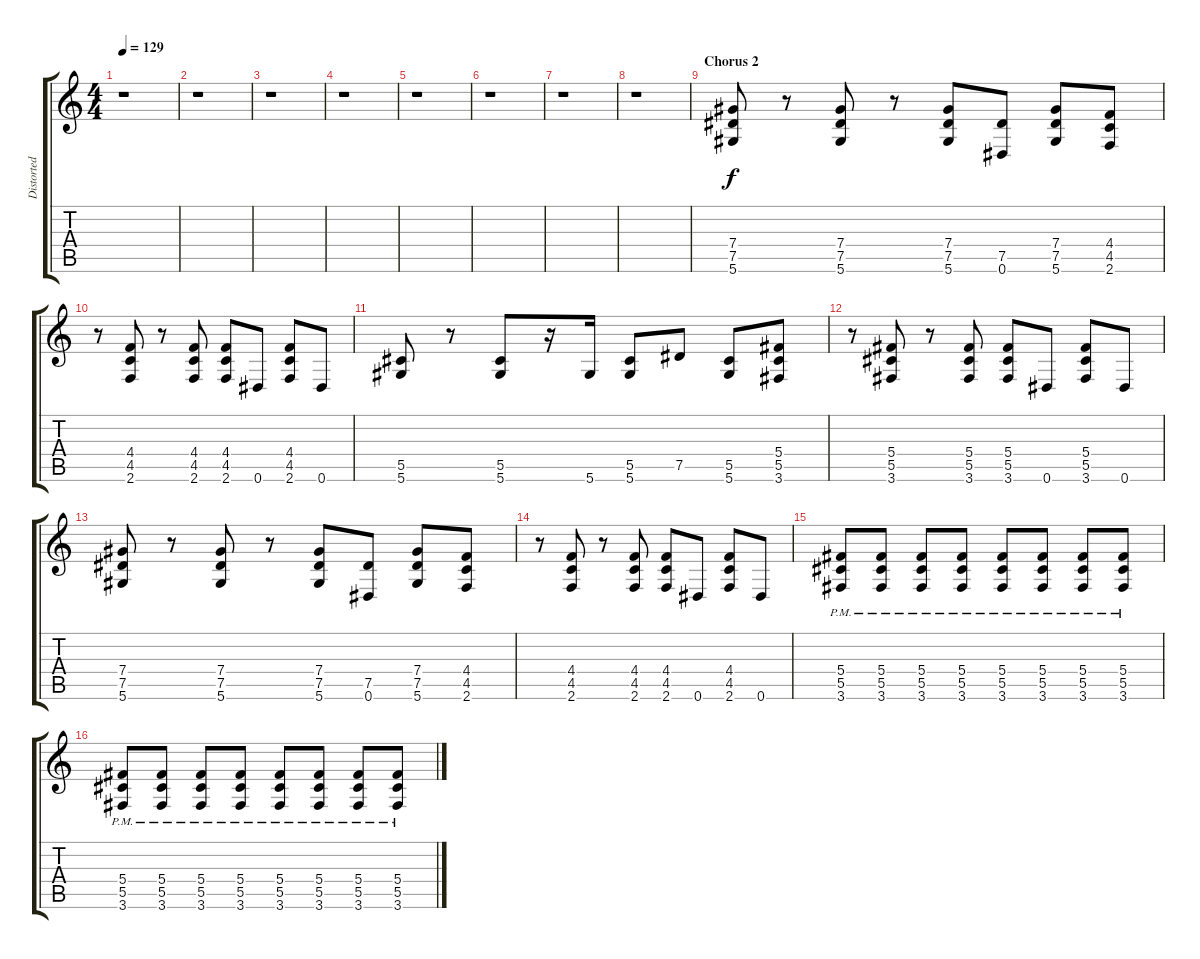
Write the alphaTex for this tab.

\track ("Distorted Chorus (2 Guitars)" "Distorted ") {instrument distortionguitar}
\staff {score tabs}
\tuning (Eb4 Bb3 Gb3 Db3 Ab2 Eb2) {hide}
\ts (4 4)
\tempo 129
\clef g2
\ks c
r.1{dy f} |
r.1 |
r.1 |
r.1 |
r.1 |
r.1 |
r.1 |
r.1 |
\section ("" "Chorus 2")
(7.4 7.5 5.6).8 r.8 (7.4 7.5 5.6).8 r.8 (7.4 7.5 5.6).8 (7.5 0.6).8 (7.4 7.5 5.6).8 (4.4 4.5 2.6).8 |
r.8 (4.4 4.5 2.6).8 r.8 (4.4 4.5 2.6).8 (4.4 4.5 2.6).8 0.6.8 (4.4 4.5 2.6).8 0.6.8 |
(5.5 5.6).8 r.8 (5.5 5.6).8 r.16 5.6.16 (5.5 5.6).8 7.5.8 (5.5 5.6).8 (5.4 5.5 3.6).8 |
r.8 (5.4 5.5 3.6).8 r.8 (5.4 5.5 3.6).8 (5.4 5.5 3.6).8 0.6.8 (5.4 5.5 3.6).8 0.6.8 |
(7.4 7.5 5.6).8 r.8 (7.4 7.5 5.6).8 r.8 (7.4 7.5 5.6).8 (7.5 0.6).8 (7.4 7.5 5.6).8 (4.4 4.5 2.6).8 |
r.8 (4.4 4.5 2.6).8 r.8 (4.4 4.5 2.6).8 (4.4 4.5 2.6).8 0.6.8 (4.4 4.5 2.6).8 0.6.8 |
(5.4{pm} 5.5{pm} 3.6).8 (5.4{pm} 5.5{pm} 3.6).8 (5.4{pm} 5.5{pm} 3.6).8 (5.4{pm} 5.5{pm} 3.6).8 (5.4{pm} 5.5{pm} 3.6).8 (5.4{pm} 5.5{pm} 3.6).8 (5.4{pm} 5.5{pm} 3.6).8 (5.4{pm} 5.5{pm} 3.6).8 |
(5.4{pm} 5.5{pm} 3.6).8 (5.4{pm} 5.5{pm} 3.6).8 (5.4{pm} 5.5{pm} 3.6).8 (5.4{pm} 5.5{pm} 3.6).8 (5.4{pm} 5.5{pm} 3.6).8 (5.4{pm} 5.5{pm} 3.6).8 (5.4{pm} 5.5{pm} 3.6).8 (5.4{pm} 5.5{pm} 3.6).8
